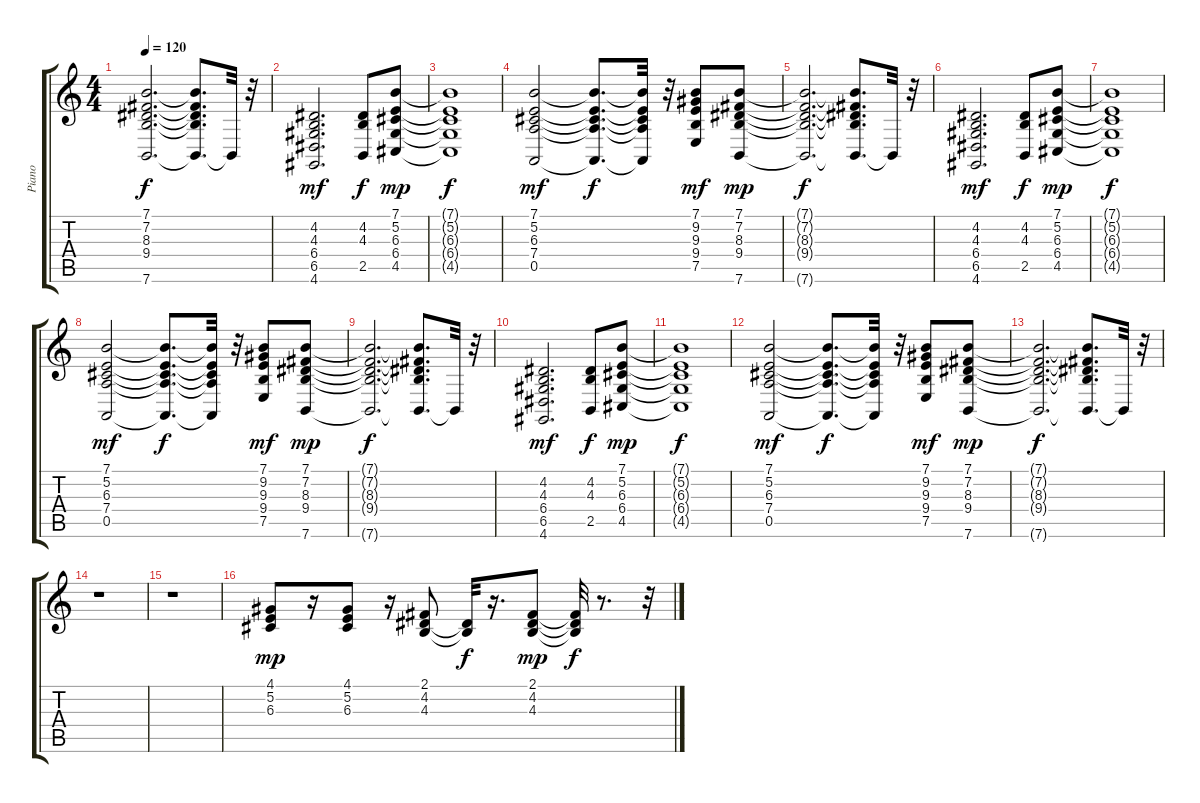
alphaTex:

\track ("Piano     " "Piano     ") {instrument electricgrandpiano}
\staff {score tabs}
\tuning (E4 B3 G3 D3 A2 E2) {hide}
\ts (4 4)
\tempo 120
\clef g2
\ks c
(7.1{t} 7.2{t} 8.3{t} 9.4{t} 7.6{t}).2{d dy f} (7.1{t} 7.2{t} 8.3{t} 9.4{t} 7.6{t}).8{d} 7.6{t}.32 r.32 |
(4.2 4.3 6.4 6.5 4.6).2{d dy mf} (4.2 4.3 2.5).8{dy f} (7.1 5.2 6.3 6.4 4.5).8{dy mp} |
(7.1{t} 5.2{t} 6.3{t} 6.4{t} 4.5{t}).1{dy f} |
(7.1 5.2 6.3 7.4 0.5).2{dy mf} (7.1{t} 5.2{t} 6.3{t} 7.4{t} 0.5{t}).8{d dy f} (7.1{t} 5.2{t} 6.3{t} 7.4{t} 0.5{t}).32 r.32 (7.1 9.2 9.3 9.4 7.5).8{dy mf} (7.1 7.2 8.3 9.4 7.6).8{dy mp} |
(7.1{t} 7.2{t} 8.3{t} 9.4{t} 7.6{t}).2{d dy f} (7.1{t} 7.2{t} 8.3{t} 9.4{t} 7.6{t}).8{d} 7.6{t}.32 r.32 |
(4.2 4.3 6.4 6.5 4.6).2{d dy mf} (4.2 4.3 2.5).8{dy f} (7.1 5.2 6.3 6.4 4.5).8{dy mp} |
(7.1{t} 5.2{t} 6.3{t} 6.4{t} 4.5{t}).1{dy f} |
(7.1 5.2 6.3 7.4 0.5).2{dy mf} (7.1{t} 5.2{t} 6.3{t} 7.4{t} 0.5{t}).8{d dy f} (7.1{t} 5.2{t} 6.3{t} 7.4{t} 0.5{t}).32 r.32 (7.1 9.2 9.3 9.4 7.5).8{dy mf} (7.1 7.2 8.3 9.4 7.6).8{dy mp} |
(7.1{t} 7.2{t} 8.3{t} 9.4{t} 7.6{t}).2{d dy f} (7.1{t} 7.2{t} 8.3{t} 9.4{t} 7.6{t}).8{d} 7.6{t}.32 r.32 |
(4.2 4.3 6.4 6.5 4.6).2{d dy mf} (4.2 4.3 2.5).8{dy f} (7.1 5.2 6.3 6.4 4.5).8{dy mp} |
(7.1{t} 5.2{t} 6.3{t} 6.4{t} 4.5{t}).1{dy f} |
(7.1 5.2 6.3 7.4 0.5).2{dy mf} (7.1{t} 5.2{t} 6.3{t} 7.4{t} 0.5{t}).8{d dy f} (7.1{t} 5.2{t} 6.3{t} 7.4{t} 0.5{t}).32 r.32 (7.1 9.2 9.3 9.4 7.5).8{dy mf} (7.1 7.2 8.3 9.4 7.6).8{dy mp} |
(7.1{t} 7.2{t} 8.3{t} 9.4{t} 7.6{t}).2{d dy f} (7.1{t} 7.2{t} 8.3{t} 9.4{t} 7.6{t}).8{d} 7.6{t}.32 r.32 |
r.1 |
r.1 |
(4.1 5.2 6.3).8{dy mp} r.16 (4.1 5.2 6.3).8 r.16 (2.1 4.2 4.3).8 (4.2{t} 4.3{t}).32{dy f} r.16{d} (2.1 4.2 4.3).8{dy mp} (2.1{t} 4.2{t} 4.3{t}).32{dy f} r.8{d} r.32
